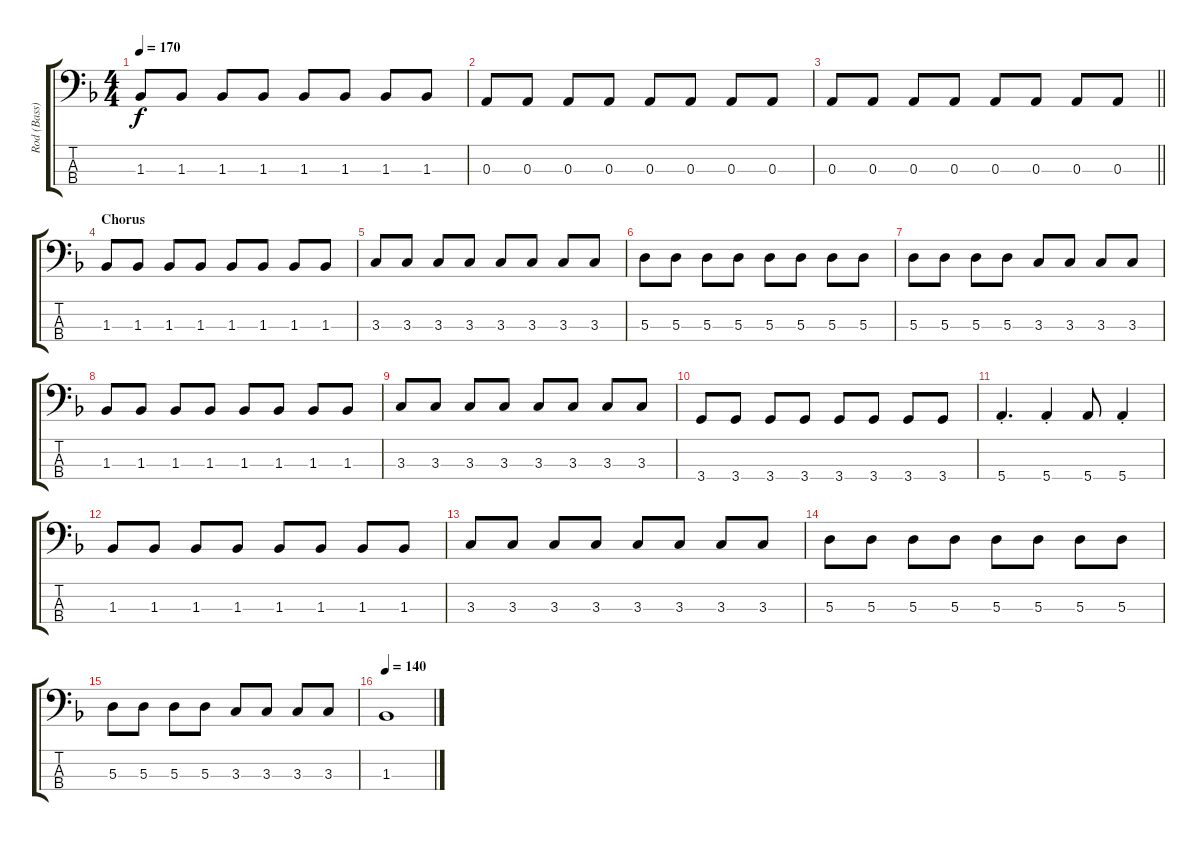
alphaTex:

\track ("Rod (Bass)" "Rod (Bass)") {instrument electricbassfinger}
\staff {score tabs}
\tuning (G2 D2 A1 E1) {hide}
\ts (4 4)
\tempo 170
\clef f4
\ks f
1.3.8{dy f} 1.3.8 1.3.8 1.3.8 1.3.8 1.3.8 1.3.8 1.3.8 |
0.3.8 0.3.8 0.3.8 0.3.8 0.3.8 0.3.8 0.3.8 0.3.8 |
\barLineRight lightlight
0.3.8 0.3.8 0.3.8 0.3.8 0.3.8 0.3.8 0.3.8 0.3.8 |
\section ("" "Chorus")
1.3.8 1.3.8 1.3.8 1.3.8 1.3.8 1.3.8 1.3.8 1.3.8 |
3.3.8 3.3.8 3.3.8 3.3.8 3.3.8 3.3.8 3.3.8 3.3.8 |
5.3.8 5.3.8 5.3.8 5.3.8 5.3.8 5.3.8 5.3.8 5.3.8 |
5.3.8 5.3.8 5.3.8 5.3.8 3.3.8 3.3.8 3.3.8 3.3.8 |
1.3.8 1.3.8 1.3.8 1.3.8 1.3.8 1.3.8 1.3.8 1.3.8 |
3.3.8 3.3.8 3.3.8 3.3.8 3.3.8 3.3.8 3.3.8 3.3.8 |
3.4.8 3.4.8 3.4.8 3.4.8 3.4.8 3.4.8 3.4.8 3.4.8 |
5.4{st}.4{d} 5.4{st}.4 5.4.8 5.4{st}.4 |
1.3.8 1.3.8 1.3.8 1.3.8 1.3.8 1.3.8 1.3.8 1.3.8 |
3.3.8 3.3.8 3.3.8 3.3.8 3.3.8 3.3.8 3.3.8 3.3.8 |
5.3.8 5.3.8 5.3.8 5.3.8 5.3.8 5.3.8 5.3.8 5.3.8 |
5.3.8 5.3.8 5.3.8 5.3.8 3.3.8 3.3.8 3.3.8 3.3.8 |
\tempo 140
1.3.1
